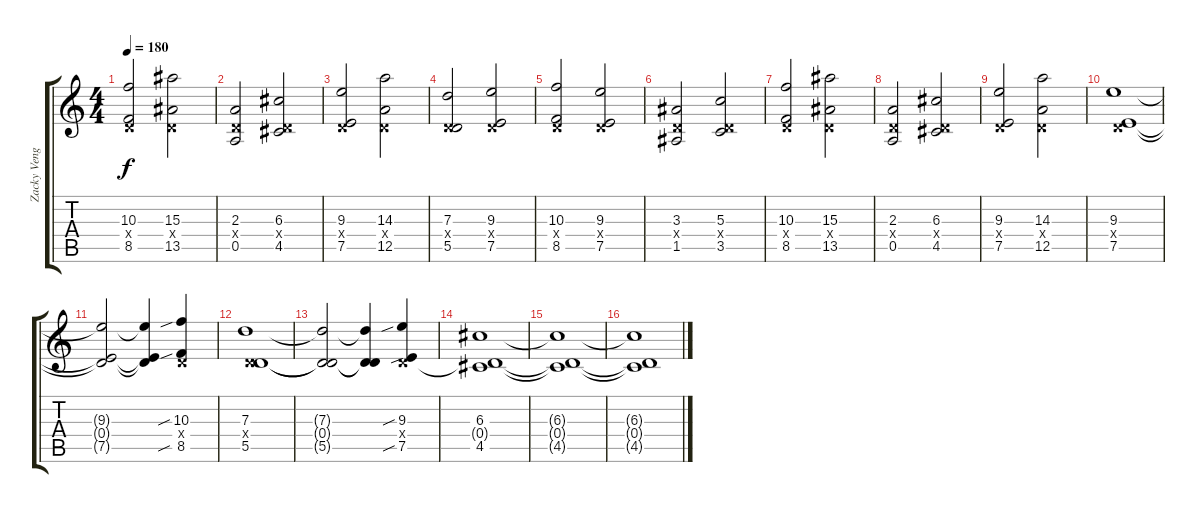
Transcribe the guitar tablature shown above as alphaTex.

\track ("Zacky Vengeance" "Zacky Veng") {instrument distortionguitar}
\staff {score tabs}
\tuning (E4 B3 G3 D3 A2 D2) {hide}
\ts (4 4)
\tempo 180
\clef g2
\ks c
(10.3 0.4{x} 8.5).2{dy f} (15.3 0.4{x} 13.5).2 |
(2.3 0.4{x} 0.5).2 (6.3 0.4{x} 4.5).2 |
(9.3 0.4{x} 7.5).2 (14.3 0.4{x} 12.5).2 |
(7.3 0.4{x} 5.5).2 (9.3 0.4{x} 7.5).2 |
(10.3 0.4{x} 8.5).2 (9.3 0.4{x} 7.5).2 |
(3.3 0.4{x} 1.5).2 (5.3 0.4{x} 3.5).2 |
(10.3 0.4{x} 8.5).2 (15.3 0.4{x} 13.5).2 |
(2.3 0.4{x} 0.5).2 (6.3 0.4{x} 4.5).2 |
(9.3 0.4{x} 7.5).2 (14.3 0.4{x} 12.5).2 |
(9.3 0.4{x} 7.5).1 |
(9.3{t} 0.4{t} 7.5{t}).2 (9.3{t} 0.4{t} 7.5{t}).4 (10.3{sib} 0.4{x} 8.5{sib}).4 |
(7.3 0.4{x} 5.5).1 |
(7.3{t} 0.4{t} 5.5{t}).2 (7.3{t} 0.4{t} 5.5{t}).4 (9.3{sib} 0.4{x} 7.5{sib}).4 |
(6.3 0.4{t} 4.5).1 |
(6.3{t} 0.4{t} 4.5{t}).1 |
(6.3{t} 0.4{t} 4.5{t}).1
